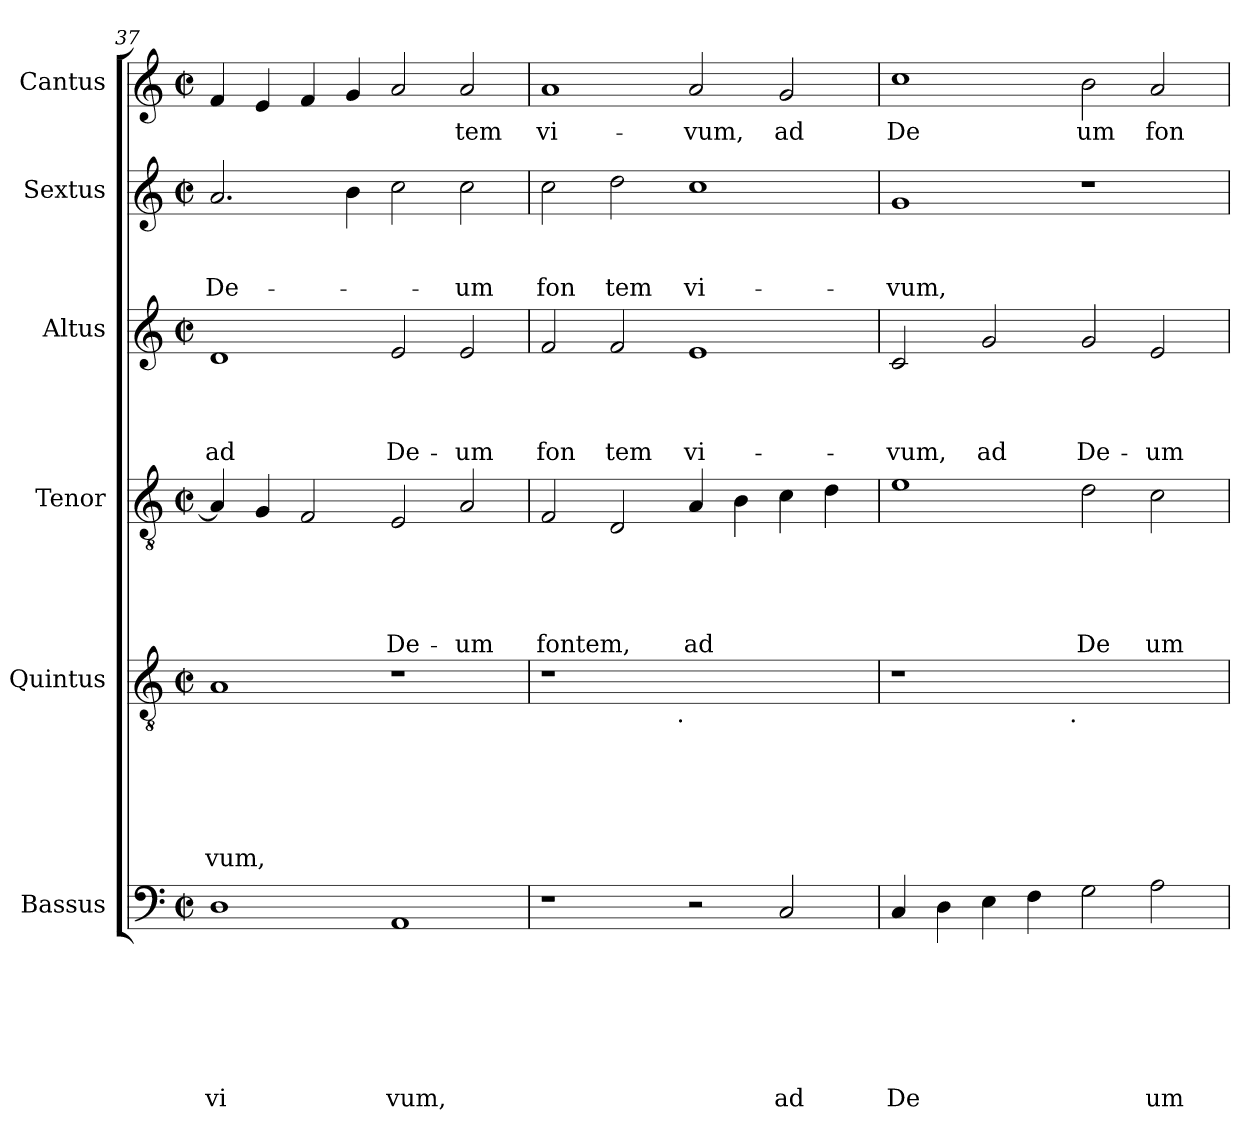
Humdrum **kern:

**kern	**text	**text	**text	**text	**text	**text	**text	**kern	**text	**text	**text	**text	**text	**text	**kern	**text	**text	**text	**text	**text	**kern	**text	**text	**text	**text	**kern	**text	**text	**text	**kern	**text
*part6	*part6	*part6	*part6	*part6	*part6	*part6	*part6	*part5	*part5	*part5	*part5	*part5	*part5	*part5	*part4	*part4	*part4	*part4	*part4	*part4	*part3	*part3	*part3	*part3	*part3	*part2	*part2	*part2	*part2	*part1	*part1
*staff6	*staff6	*staff6	*staff6	*staff6	*staff6	*staff6	*staff6	*staff5	*staff5	*staff5	*staff5	*staff5	*staff5	*staff5	*staff4	*staff4	*staff4	*staff4	*staff4	*staff4	*staff3	*staff3	*staff3	*staff3	*staff3	*staff2	*staff2	*staff2	*staff2	*staff1	*staff1
*I"Bassus	*	*	*	*	*	*	*	*I"Quintus	*	*	*	*	*	*	*I"Tenor	*	*	*	*	*	*I"Altus	*	*	*	*	*I"Sextus	*	*	*	*I"Cantus	*
*clefF4	*	*	*	*	*	*	*	*clefGv2	*	*	*	*	*	*	*clefGv2	*	*	*	*	*	*clefG2	*	*	*	*	*clefG2	*	*	*	*clefG2	*
*k[]	*	*	*	*	*	*	*	*k[]	*	*	*	*	*	*	*k[]	*	*	*	*	*	*k[]	*	*	*	*	*k[]	*	*	*	*k[]	*
*C:	*	*	*	*	*	*	*	*C:	*	*	*	*	*	*	*C:	*	*	*	*	*	*C:	*	*	*	*	*C:	*	*	*	*C:	*
*M2/2	*	*	*	*	*	*	*	*M2/2	*	*	*	*	*	*	*M2/2	*	*	*	*	*	*M2/2	*	*	*	*	*M2/2	*	*	*	*M2/2	*
*met(c|)	*	*	*	*	*	*	*	*met(c|)	*	*	*	*	*	*	*met(c|)	*	*	*	*	*	*met(c|)	*	*	*	*	*met(c|)	*	*	*	*met(c|)	*
=37	=37	=37	=37	=37	=37	=37	=37	=37	=37	=37	=37	=37	=37	=37	=37	=37	=37	=37	=37	=37	=37	=37	=37	=37	=37	=37	=37	=37	=37	=37	=37
!	!	!	!	!	!	!	!LO:LY:b	!	!	!	!	!	!	!LO:LY:b	!	!	!	!	!	!	!	!	!	!	!LO:LY:b	!	!	!	!LO:LY:b	!	!
1D	.	.	.	.	.	.	vi	1A	.	.	.	.	.	vum,	4A/]	.	.	.	.	.	1d	.	.	.	ad	2.a/	.	.	De-	4f/	.
.	.	.	.	.	.	.	.	.	.	.	.	.	.	.	4G/	.	.	.	.	.	.	.	.	.	.	.	.	.	.	4e/	.
.	.	.	.	.	.	.	.	.	.	.	.	.	.	.	2F/	.	.	.	.	.	.	.	.	.	.	.	.	.	.	4f/	.
.	.	.	.	.	.	.	.	.	.	.	.	.	.	.	.	.	.	.	.	.	.	.	.	.	.	4b\	.	.	.	4g/	.
!	!	!	!	!	!	!	!LO:LY:b	!	!	!	!	!	!	!	!	!	!	!	!	!LO:LY:b	!	!	!	!	!LO:LY:b	!	!	!	!	!	!
1AA	.	.	.	.	.	.	vum,	1r	.	.	.	.	.	.	2E/	.	.	.	.	De-	2e/	.	.	.	De-	2cc\	.	.	.	2a/	.
!	!	!	!	!	!	!	!	!	!	!	!	!	!	!	!	!	!	!	!	!LO:LY:b	!	!	!	!	!LO:LY:b	!	!	!	!LO:LY:b	!	!LO:LY:b
.	.	.	.	.	.	.	.	.	.	.	.	.	.	.	2A/	.	.	.	.	-um	2e/	.	.	.	-um	2cc\	.	.	-um	2a/	-tem
=38	=38	=38	=38	=38	=38	=38	=38	=38	=38	=38	=38	=38	=38	=38	=38	=38	=38	=38	=38	=38	=38	=38	=38	=38	=38	=38	=38	=38	=38	=38	=38
!	!	!	!	!	!	!	!	!	!	!	!	!	!	!	!	!	!	!	!	!LO:LY:b	!	!	!	!	!LO:LY:b	!	!	!	!LO:LY:b	!	!LO:LY:b
*	*	*	*	*	*	*	*	*^	*	*	*	*	*	*	*	*	*	*	*	*	*	*	*	*	*	*	*	*	*	*	*
1r	.	.	.	.	.	.	.	1r	2ryy	.	.	.	.	.	.	2F/	.	.	.	.	fontem,	2f/	.	.	.	fon	2cc\	.	.	fon	1a	vi-
!	!	!	!	!	!	!	!	!	!	!	!	!	!	!	!	!	!	!	!	!	!	!	!	!	!	!LO:LY:b	!	!	!	!LO:LY:b	!	!
.	.	.	.	.	.	.	.	.	4...ryy	.	.	.	.	.	.	2D/	.	.	.	.	.	2f/	.	.	.	tem	2dd\	.	.	tem	.	.
!	!	!	!	!	!	!	!	!	!LO:TX:b:t=.	!	!	!	!	!	!	!	!	!	!	!	!	!	!	!	!	!	!	!	!	!	!	!
.	.	.	.	.	.	.	.	.	1ryy	.	.	.	.	.	.	.	.	.	.	.	.	.	.	.	.	.	.	.	.	.	.	.
!	!	!	!	!	!	!	!	!	!	!	!	!	!	!	!	!	!	!	!	!	!LO:LY:b	!	!	!	!	!LO:LY:b	!	!	!	!LO:LY:b	!	!LO:LY:b
2r	.	.	.	.	.	.	.	1ryy	.	.	.	.	.	.	.	4A/	.	.	.	.	ad	1e	.	.	.	vi-	1cc	.	.	vi-	2a/	-vum,
.	.	.	.	.	.	.	.	.	.	.	.	.	.	.	.	4B\	.	.	.	.	.	.	.	.	.	.	.	.	.	.	.	.
!	!	!	!	!	!	!	!LO:LY:b	!	!	!	!	!	!	!	!	!	!	!	!	!	!	!	!	!	!	!	!	!	!	!	!	!LO:LY:b
2C/	.	.	.	.	.	.	ad	.	.	.	.	.	.	.	.	4c\	.	.	.	.	.	.	.	.	.	.	.	.	.	.	2g/	ad
.	.	.	.	.	.	.	.	.	.	.	.	.	.	.	.	4d\	.	.	.	.	.	.	.	.	.	.	.	.	.	.	.	.
.	.	.	.	.	.	.	.	.	32ryy	.	.	.	.	.	.	.	.	.	.	.	.	.	.	.	.	.	.	.	.	.	.	.
!!LO:PB:g=z
=39	=39	=39	=39	=39	=39	=39	=39	=39	=39	=39	=39	=39	=39	=39	=39	=39	=39	=39	=39	=39	=39	=39	=39	=39	=39	=39	=39	=39	=39	=39	=39	=39
!	!	!	!	!	!	!	!LO:LY:b	!	!	!	!	!	!	!	!	!	!	!	!	!	!	!	!	!	!	!LO:LY:b	!	!	!	!LO:LY:b	!	!LO:LY:b
4C/	.	.	.	.	.	.	De	1r	2ryy	.	.	.	.	.	.	1e	.	.	.	.	.	2c/	.	.	.	-vum,	1g	.	.	-vum,	1cc	De
4D\	.	.	.	.	.	.	.	.	.	.	.	.	.	.	.	.	.	.	.	.	.	.	.	.	.	.	.	.	.	.	.	.
!	!	!	!	!	!	!	!	!	!	!	!	!	!	!	!	!	!	!	!	!	!	!	!	!	!	!LO:LY:b	!	!	!	!	!	!
4E\	.	.	.	.	.	.	.	.	4...ryy	.	.	.	.	.	.	.	.	.	.	.	.	2g/	.	.	.	ad	.	.	.	.	.	.
4F\	.	.	.	.	.	.	.	.	.	.	.	.	.	.	.	.	.	.	.	.	.	.	.	.	.	.	.	.	.	.	.	.
!	!	!	!	!	!	!	!	!	!LO:TX:b:t=.	!	!	!	!	!	!	!	!	!	!	!	!	!	!	!	!	!	!	!	!	!	!	!
.	.	.	.	.	.	.	.	.	1ryy	.	.	.	.	.	.	.	.	.	.	.	.	.	.	.	.	.	.	.	.	.	.	.
!	!	!	!	!	!	!	!	!	!	!	!	!	!	!	!	!	!	!	!	!	!LO:LY:b	!	!	!	!	!LO:LY:b	!	!	!	!	!	!LO:LY:b
2G\	.	.	.	.	.	.	.	1ryy	.	.	.	.	.	.	.	2d\	.	.	.	.	De	2g/	.	.	.	De-	1r	.	.	.	2b\	um
!	!	!	!	!	!	!	!LO:LY:b	!	!	!	!	!	!	!	!	!	!	!	!	!	!LO:LY:b	!	!	!	!	!LO:LY:b	!	!	!	!	!	!LO:LY:b
2A\	.	.	.	.	.	.	um	.	.	.	.	.	.	.	.	2c\	.	.	.	.	um	2e/	.	.	.	-um	.	.	.	.	2a/	fon
.	.	.	.	.	.	.	.	.	32ryy	.	.	.	.	.	.	.	.	.	.	.	.	.	.	.	.	.	.	.	.	.	.	.
*	*	*	*	*	*	*	*	*v	*v	*	*	*	*	*	*	*	*	*	*	*	*	*	*	*	*	*	*	*	*	*	*	*
=	=	=	=	=	=	=	=	=	=	=	=	=	=	=	=	=	=	=	=	=	=	=	=	=	=	=	=	=	=	=	=
*-	*-	*-	*-	*-	*-	*-	*-	*-	*-	*-	*-	*-	*-	*-	*-	*-	*-	*-	*-	*-	*-	*-	*-	*-	*-	*-	*-	*-	*-	*-	*-
